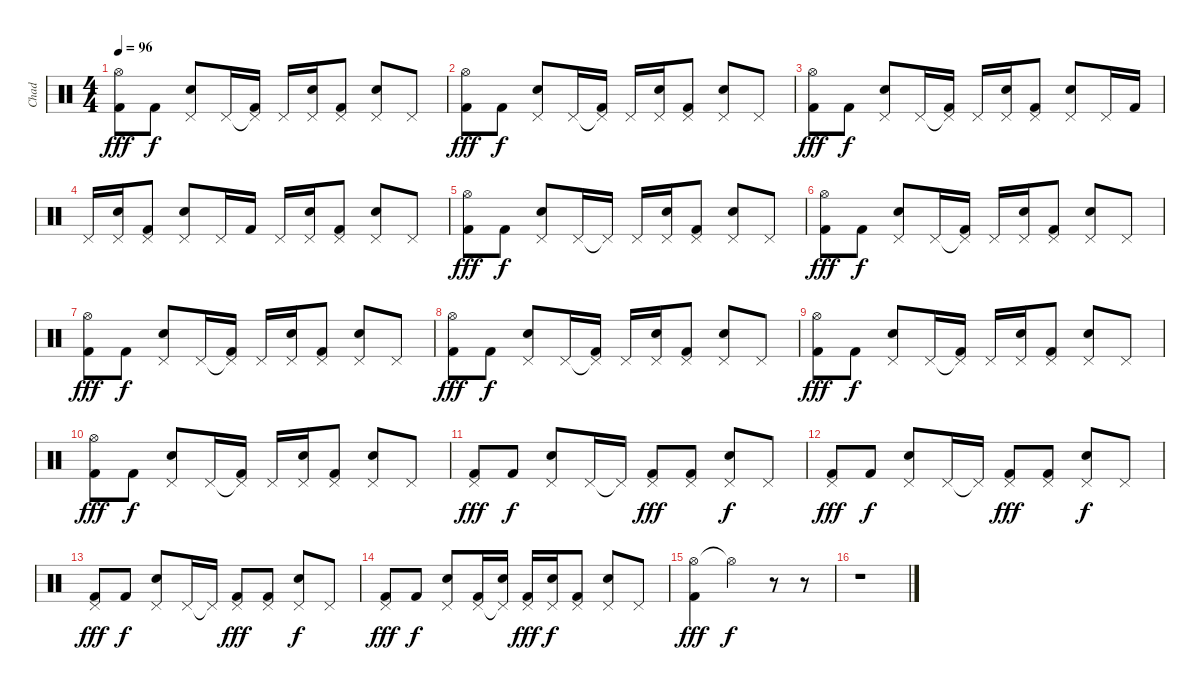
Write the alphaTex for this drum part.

\track ("Chad" "Chad") {instrument percussion}
\staff {score}
\articulation defaults
\ts (4 4)
\tempo 96
\clef neutral
\ks c
("Hi-Hat (open)" "Kick (hit) 2").8{dy fff} "Kick (hit) 2".8{dy f} ("Pedal Hi-Hat (hit)" "Snare (hit) 2").8 "Pedal Hi-Hat (hit)".16 ("Pedal Hi-Hat (hit)"{t} "Kick (hit) 2").16 "Pedal Hi-Hat (hit)".16 ("Pedal Hi-Hat (hit)" "Snare (hit) 2").16 ("Pedal Hi-Hat (hit)" "Kick (hit) 2").8 ("Pedal Hi-Hat (hit)" "Snare (hit) 2").8 "Pedal Hi-Hat (hit)".8 |
("Hi-Hat (open)" "Kick (hit) 2").8{dy fff} "Kick (hit) 2".8{dy f} ("Pedal Hi-Hat (hit)" "Snare (hit) 2").8 "Pedal Hi-Hat (hit)".16 ("Pedal Hi-Hat (hit)"{t} "Kick (hit) 2").16 "Pedal Hi-Hat (hit)".16 ("Pedal Hi-Hat (hit)" "Snare (hit) 2").16 ("Pedal Hi-Hat (hit)" "Kick (hit) 2").8 ("Pedal Hi-Hat (hit)" "Snare (hit) 2").8 "Pedal Hi-Hat (hit)".8 |
("Hi-Hat (open)" "Kick (hit) 2").8{dy fff} "Kick (hit) 2".8{dy f} ("Pedal Hi-Hat (hit)" "Snare (hit) 2").8 "Pedal Hi-Hat (hit)".16 ("Pedal Hi-Hat (hit)"{t} "Kick (hit) 2").16 "Pedal Hi-Hat (hit)".16 ("Pedal Hi-Hat (hit)" "Snare (hit) 2").16 ("Pedal Hi-Hat (hit)" "Kick (hit) 2").8 ("Pedal Hi-Hat (hit)" "Snare (hit) 2").8 "Pedal Hi-Hat (hit)".16 "Kick (hit) 2".16 |
"Pedal Hi-Hat (hit)".16 ("Pedal Hi-Hat (hit)" "Snare (hit) 2").16 ("Pedal Hi-Hat (hit)" "Kick (hit) 2").8 ("Pedal Hi-Hat (hit)" "Snare (hit) 2").8 "Pedal Hi-Hat (hit)".16 "Kick (hit) 2".16 "Pedal Hi-Hat (hit)".16 ("Pedal Hi-Hat (hit)" "Snare (hit) 2").16 ("Pedal Hi-Hat (hit)" "Kick (hit) 2").8 ("Pedal Hi-Hat (hit)" "Snare (hit) 2").8 "Pedal Hi-Hat (hit)".8 |
("Hi-Hat (open)" "Kick (hit) 2").8{dy fff} "Kick (hit) 2".8{dy f} ("Pedal Hi-Hat (hit)" "Snare (hit) 2").8 "Pedal Hi-Hat (hit)".16 "Pedal Hi-Hat (hit)"{t}.16 "Pedal Hi-Hat (hit)".16 ("Pedal Hi-Hat (hit)" "Snare (hit) 2").16 ("Pedal Hi-Hat (hit)" "Kick (hit) 2").8 ("Pedal Hi-Hat (hit)" "Snare (hit) 2").8 "Pedal Hi-Hat (hit)".8 |
("Hi-Hat (open)" "Kick (hit) 2").8{dy fff} "Kick (hit) 2".8{dy f} ("Pedal Hi-Hat (hit)" "Snare (hit) 2").8 "Pedal Hi-Hat (hit)".16 ("Pedal Hi-Hat (hit)"{t} "Kick (hit) 2").16 "Pedal Hi-Hat (hit)".16 ("Pedal Hi-Hat (hit)" "Snare (hit) 2").16 ("Pedal Hi-Hat (hit)" "Kick (hit) 2").8 ("Pedal Hi-Hat (hit)" "Snare (hit) 2").8 "Pedal Hi-Hat (hit)".8 |
("Hi-Hat (open)" "Kick (hit) 2").8{dy fff} "Kick (hit) 2".8{dy f} ("Pedal Hi-Hat (hit)" "Snare (hit) 2").8 "Pedal Hi-Hat (hit)".16 ("Pedal Hi-Hat (hit)"{t} "Kick (hit) 2").16 "Pedal Hi-Hat (hit)".16 ("Pedal Hi-Hat (hit)" "Snare (hit) 2").16 ("Pedal Hi-Hat (hit)" "Kick (hit) 2").8 ("Pedal Hi-Hat (hit)" "Snare (hit) 2").8 "Pedal Hi-Hat (hit)".8 |
("Hi-Hat (open)" "Kick (hit) 2").8{dy fff} "Kick (hit) 2".8{dy f} ("Pedal Hi-Hat (hit)" "Snare (hit) 2").8 "Pedal Hi-Hat (hit)".16 ("Pedal Hi-Hat (hit)"{t} "Kick (hit) 2").16 "Pedal Hi-Hat (hit)".16 ("Pedal Hi-Hat (hit)" "Snare (hit) 2").16 ("Pedal Hi-Hat (hit)" "Kick (hit) 2").8 ("Pedal Hi-Hat (hit)" "Snare (hit) 2").8 "Pedal Hi-Hat (hit)".8 |
("Hi-Hat (open)" "Kick (hit) 2").8{dy fff} "Kick (hit) 2".8{dy f} ("Pedal Hi-Hat (hit)" "Snare (hit) 2").8 "Pedal Hi-Hat (hit)".16 ("Pedal Hi-Hat (hit)"{t} "Kick (hit) 2").16 "Pedal Hi-Hat (hit)".16 ("Pedal Hi-Hat (hit)" "Snare (hit) 2").16 ("Pedal Hi-Hat (hit)" "Kick (hit) 2").8 ("Pedal Hi-Hat (hit)" "Snare (hit) 2").8 "Pedal Hi-Hat (hit)".8 |
("Hi-Hat (open)" "Kick (hit) 2").8{dy fff} "Kick (hit) 2".8{dy f} ("Pedal Hi-Hat (hit)" "Snare (hit) 2").8 "Pedal Hi-Hat (hit)".16 ("Pedal Hi-Hat (hit)"{t} "Kick (hit) 2").16 "Pedal Hi-Hat (hit)".16 ("Pedal Hi-Hat (hit)" "Snare (hit) 2").16 ("Pedal Hi-Hat (hit)" "Kick (hit) 2").8 ("Pedal Hi-Hat (hit)" "Snare (hit) 2").8 "Pedal Hi-Hat (hit)".8 |
("Pedal Hi-Hat (hit)" "Kick (hit) 2").8{dy fff} "Kick (hit) 2".8{dy f} ("Pedal Hi-Hat (hit)" "Snare (hit) 2").8 "Pedal Hi-Hat (hit)".16 "Pedal Hi-Hat (hit)"{t}.16 ("Pedal Hi-Hat (hit)" "Kick (hit) 2").8{dy fff} ("Pedal Hi-Hat (hit)" "Kick (hit) 2").8 ("Pedal Hi-Hat (hit)" "Snare (hit) 2").8{dy f} "Pedal Hi-Hat (hit)".8 |
("Pedal Hi-Hat (hit)" "Kick (hit) 2").8{dy fff} "Kick (hit) 2".8{dy f} ("Pedal Hi-Hat (hit)" "Snare (hit) 2").8 "Pedal Hi-Hat (hit)".16 "Pedal Hi-Hat (hit)"{t}.16 ("Pedal Hi-Hat (hit)" "Kick (hit) 2").8{dy fff} ("Pedal Hi-Hat (hit)" "Kick (hit) 2").8 ("Pedal Hi-Hat (hit)" "Snare (hit) 2").8{dy f} "Pedal Hi-Hat (hit)".8 |
("Pedal Hi-Hat (hit)" "Kick (hit) 2").8{dy fff} "Kick (hit) 2".8{dy f} ("Pedal Hi-Hat (hit)" "Snare (hit) 2").8 "Pedal Hi-Hat (hit)".16 "Pedal Hi-Hat (hit)"{t}.16 ("Pedal Hi-Hat (hit)" "Kick (hit) 2").8{dy fff} ("Pedal Hi-Hat (hit)" "Kick (hit) 2").8 ("Pedal Hi-Hat (hit)" "Snare (hit) 2").8{dy f} "Pedal Hi-Hat (hit)".8 |
("Pedal Hi-Hat (hit)" "Kick (hit) 2").8{dy fff} "Kick (hit) 2".8{dy f} ("Pedal Hi-Hat (hit)" "Snare (hit) 2").8 ("Pedal Hi-Hat (hit)" "Kick (hit) 2").16 ("Pedal Hi-Hat (hit)"{t} "Snare (hit) 2").16 ("Pedal Hi-Hat (hit)" "Kick (hit) 2").16{dy fff} ("Pedal Hi-Hat (hit)" "Snare (hit) 2").16{dy f} ("Pedal Hi-Hat (hit)" "Kick (hit) 2").8 ("Pedal Hi-Hat (hit)" "Snare (hit) 2").8 "Pedal Hi-Hat (hit)".8 |
("Hi-Hat (open)" "Kick (hit) 2").4{dy fff} "Hi-Hat (open)"{t}.2{dy f} r.8 r.8 |
r.1
